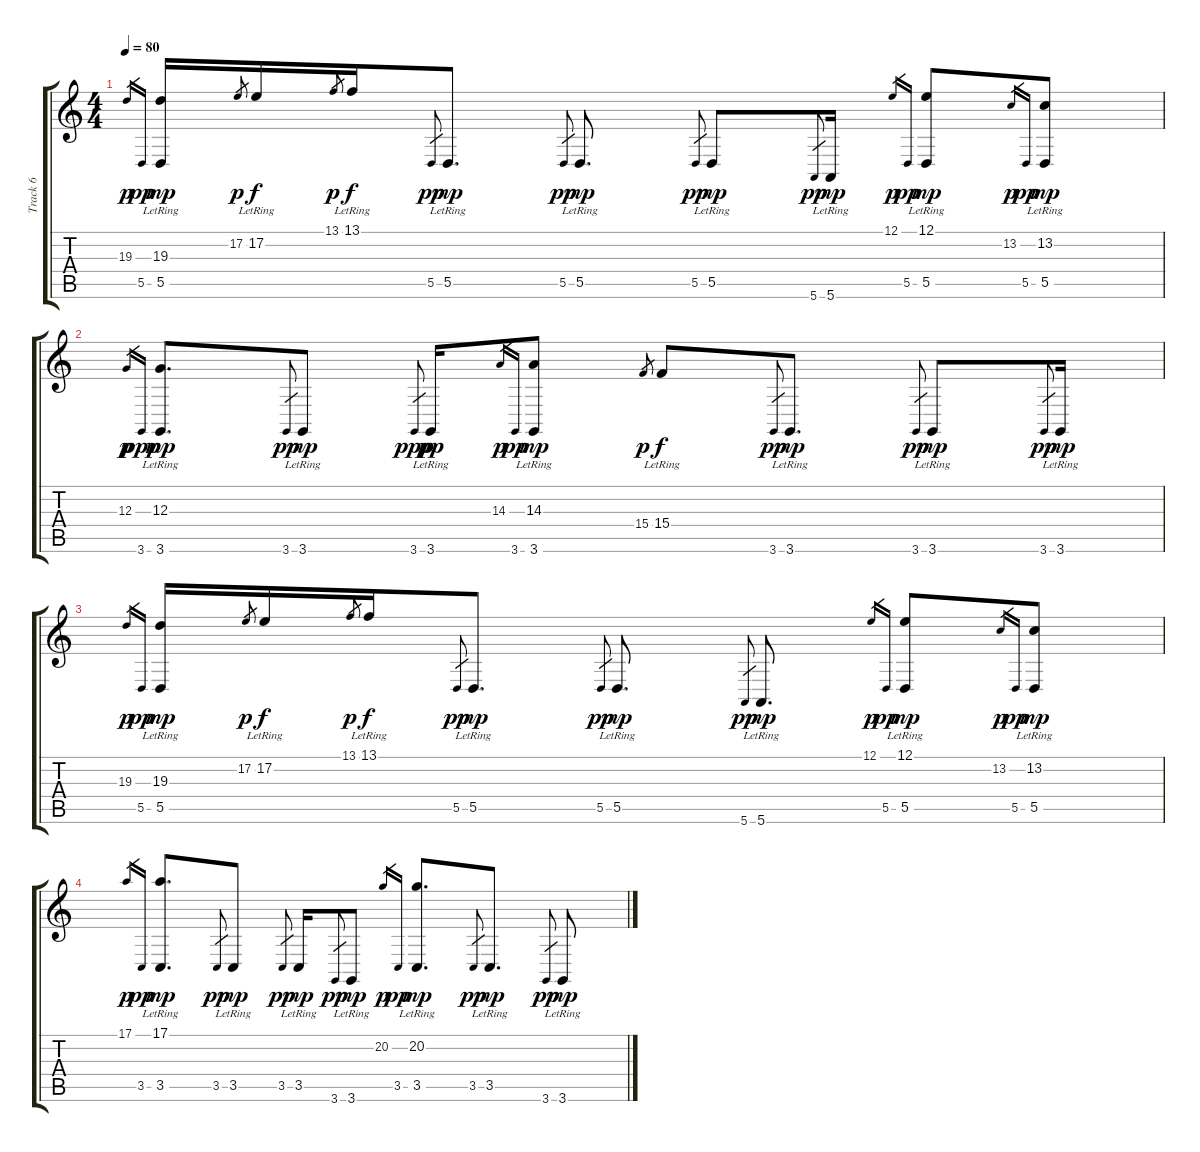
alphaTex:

\track ("Track 6" "Track 6") {instrument acousticgrandpiano}
\staff {score tabs}
\tuning (E4 B3 G3 D3 A2 E2) {hide}
\ts (4 4)
\tempo 80
\clef g2
\ks c
19.3.16{gr dy p} 5.5.16{gr dy pp} (19.3{lr} 5.5{lr}).16{dy mp} 17.2.8{gr dy p} 17.2{lr}.16{dy f} 13.1.8{gr dy p} 13.1{lr}.16{dy f} 5.5.8{gr dy pp} 5.5{lr}.8{d dy mp} 5.5.8{gr dy pp} 5.5{lr}.8{d dy mp} 5.5.8{gr dy pp} 5.5{lr}.8{dy mp} 5.6.8{gr dy pp} 5.6{lr}.16{dy mp} 12.1.16{gr dy p} 5.5.16{gr dy pp} (12.1{lr} 5.5{lr}).8{dy mp} 13.2.16{gr dy p} 5.5.16{gr dy pp} (13.2{lr} 5.5{lr}).8{dy mp} |
12.3.16{gr dy p} 3.6.16{gr dy ppp} (12.3{lr} 3.6{lr}).8{d dy mp} 3.6.8{gr dy pp} 3.6{lr}.8{dy mp} 3.6.8{gr dy ppp} 3.6{lr}.16{dy pp} 14.3.16{gr dy p} 3.6.16{gr dy pp} (14.3{lr} 3.6{lr}).8{dy mp} 15.4.8{gr dy p} 15.4{lr}.8{dy f} 3.6.8{gr dy pp} 3.6{lr}.8{d dy mp} 3.6.8{gr dy pp} 3.6{lr}.8{dy mp} 3.6.8{gr dy pp} 3.6{lr}.16{dy mp} |
19.3.16{gr dy p} 5.5.16{gr dy pp} (19.3{lr} 5.5{lr}).16{dy mp} 17.2.8{gr dy p} 17.2{lr}.16{dy f} 13.1.8{gr dy p} 13.1{lr}.16{dy f} 5.5.8{gr dy pp} 5.5{lr}.8{d dy mp} 5.5.8{gr dy pp} 5.5{lr}.8{d dy mp} 5.6.8{gr dy pp} 5.6{lr}.8{d dy mp} 12.1.16{gr dy p} 5.5.16{gr dy pp} (12.1{lr} 5.5{lr}).8{dy mp} 13.2.16{gr dy p} 5.5.16{gr dy pp} (13.2{lr} 5.5{lr}).8{dy mp} |
17.1.16{gr dy p} 3.5.16{gr dy pp} (17.1{lr} 3.5{lr}).8{d dy mp} 3.5.8{gr dy pp} 3.5{lr}.8{dy mp} 3.5.8{gr dy pp} 3.5{lr}.16{dy mp} 3.6.8{gr dy pp} 3.6{lr}.8{dy mp} 20.2.16{gr dy p} 3.5.16{gr dy pp} (20.2{lr} 3.5{lr}).8{d dy mp} 3.5.8{gr dy pp} 3.5{lr}.8{d dy mp} 3.6.8{gr dy pp} 3.6{lr}.8{dy mp}
